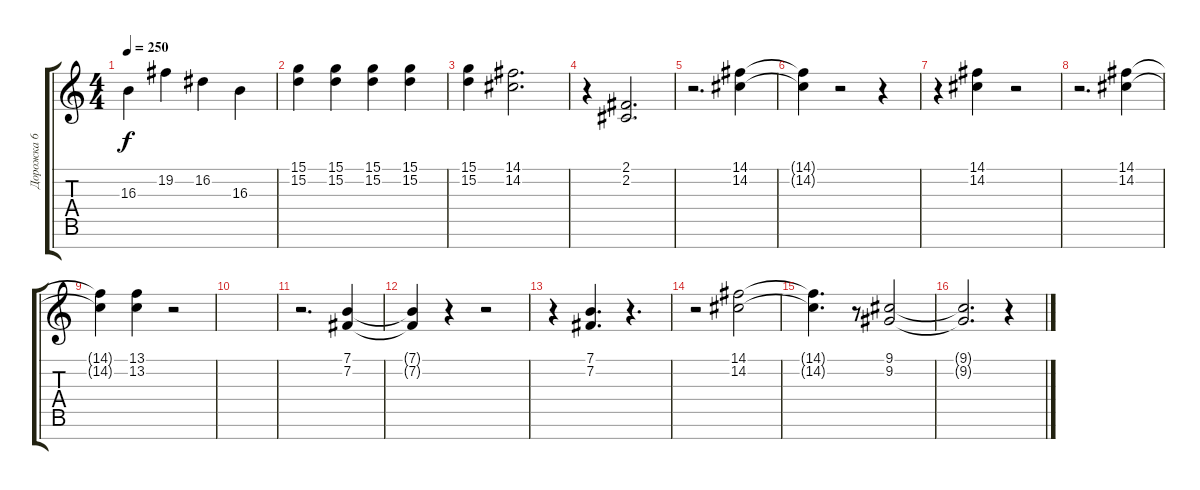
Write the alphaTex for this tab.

\track ("Дорожка 6" "Дорожка 6") {instrument drawbarorgan}
\staff {score tabs}
\tuning (E4 B3 G3 D3 A2 E2 B1) {hide}
\ts (4 4)
\tempo 250
\clef g2
\ks c
16.3.4{dy f} 19.2.4 16.2.4 16.3.4 |
(15.1 15.2).4 (15.1 15.2).4 (15.1 15.2).4 (15.1 15.2).4 |
(15.1 15.2).4 (14.1 14.2).2{d} |
r.4 (2.1 2.2).2{d} |
r.2{d} (14.1 14.2).4 |
(14.1{t} 14.2{t}).4 r.2 r.4 |
r.4 (14.1 14.2).4 r.2 |
r.2{d} (14.1 14.2).4 |
(14.1{t} 14.2{t}).4 (13.1 13.2).4 r.2 |
|
r.2{d} (7.1 7.2).4 |
(7.1{t} 7.2{t}).4 r.4 r.2 |
r.4 (7.1 7.2).4{d} r.4{d} |
r.2 (14.1 14.2).2 |
(14.1{t} 14.2{t}).4{d} r.8 (9.1 9.2).2 |
(9.1{t} 9.2{t}).2{d} r.4
